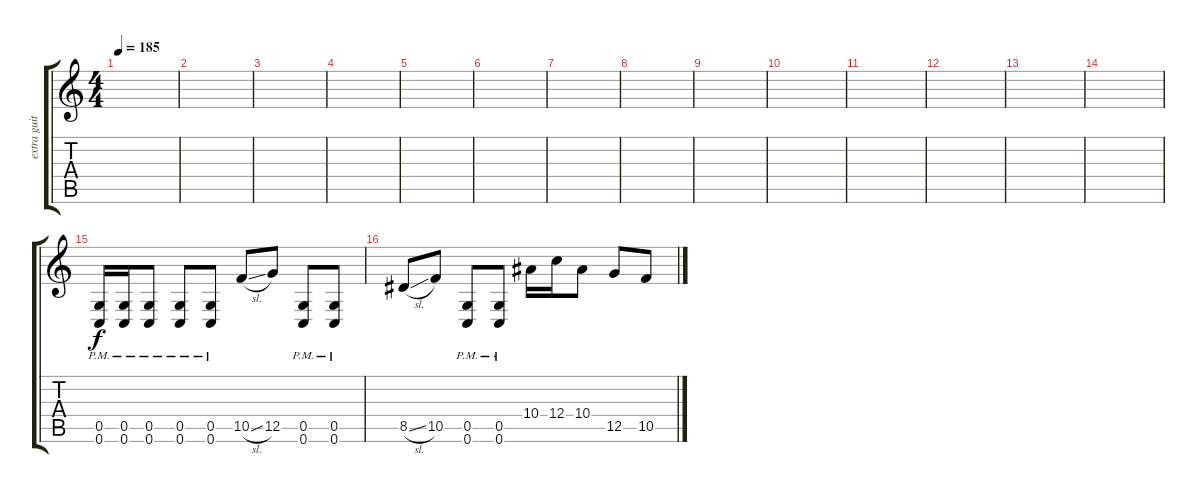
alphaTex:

\track ("extra guitar" "extra guit") {instrument distortionguitar}
\staff {score tabs}
\tuning (D4 A3 F3 C3 G2 C2) {hide}
\ts (4 4)
\tempo 185
\clef g2
\ks c
|
|
|
|
|
|
|
|
|
|
|
|
|
|
(0.5{pm} 0.6{pm}).16 (0.5{pm} 0.6{pm}).16 (0.5{pm} 0.6{pm}).8 (0.5{pm} 0.6{pm}).8 (0.5{pm} 0.6{pm}).8 10.5{sl}.8 12.5.8 (0.5{pm} 0.6{pm}).8 (0.5{pm} 0.6{pm}).8 |
8.5{sl}.8 10.5.8 (0.5{pm} 0.6{pm}).8 (0.5{pm} 0.6{pm}).8 10.4.16 12.4.16 10.4.8 12.5.8 10.5.8
